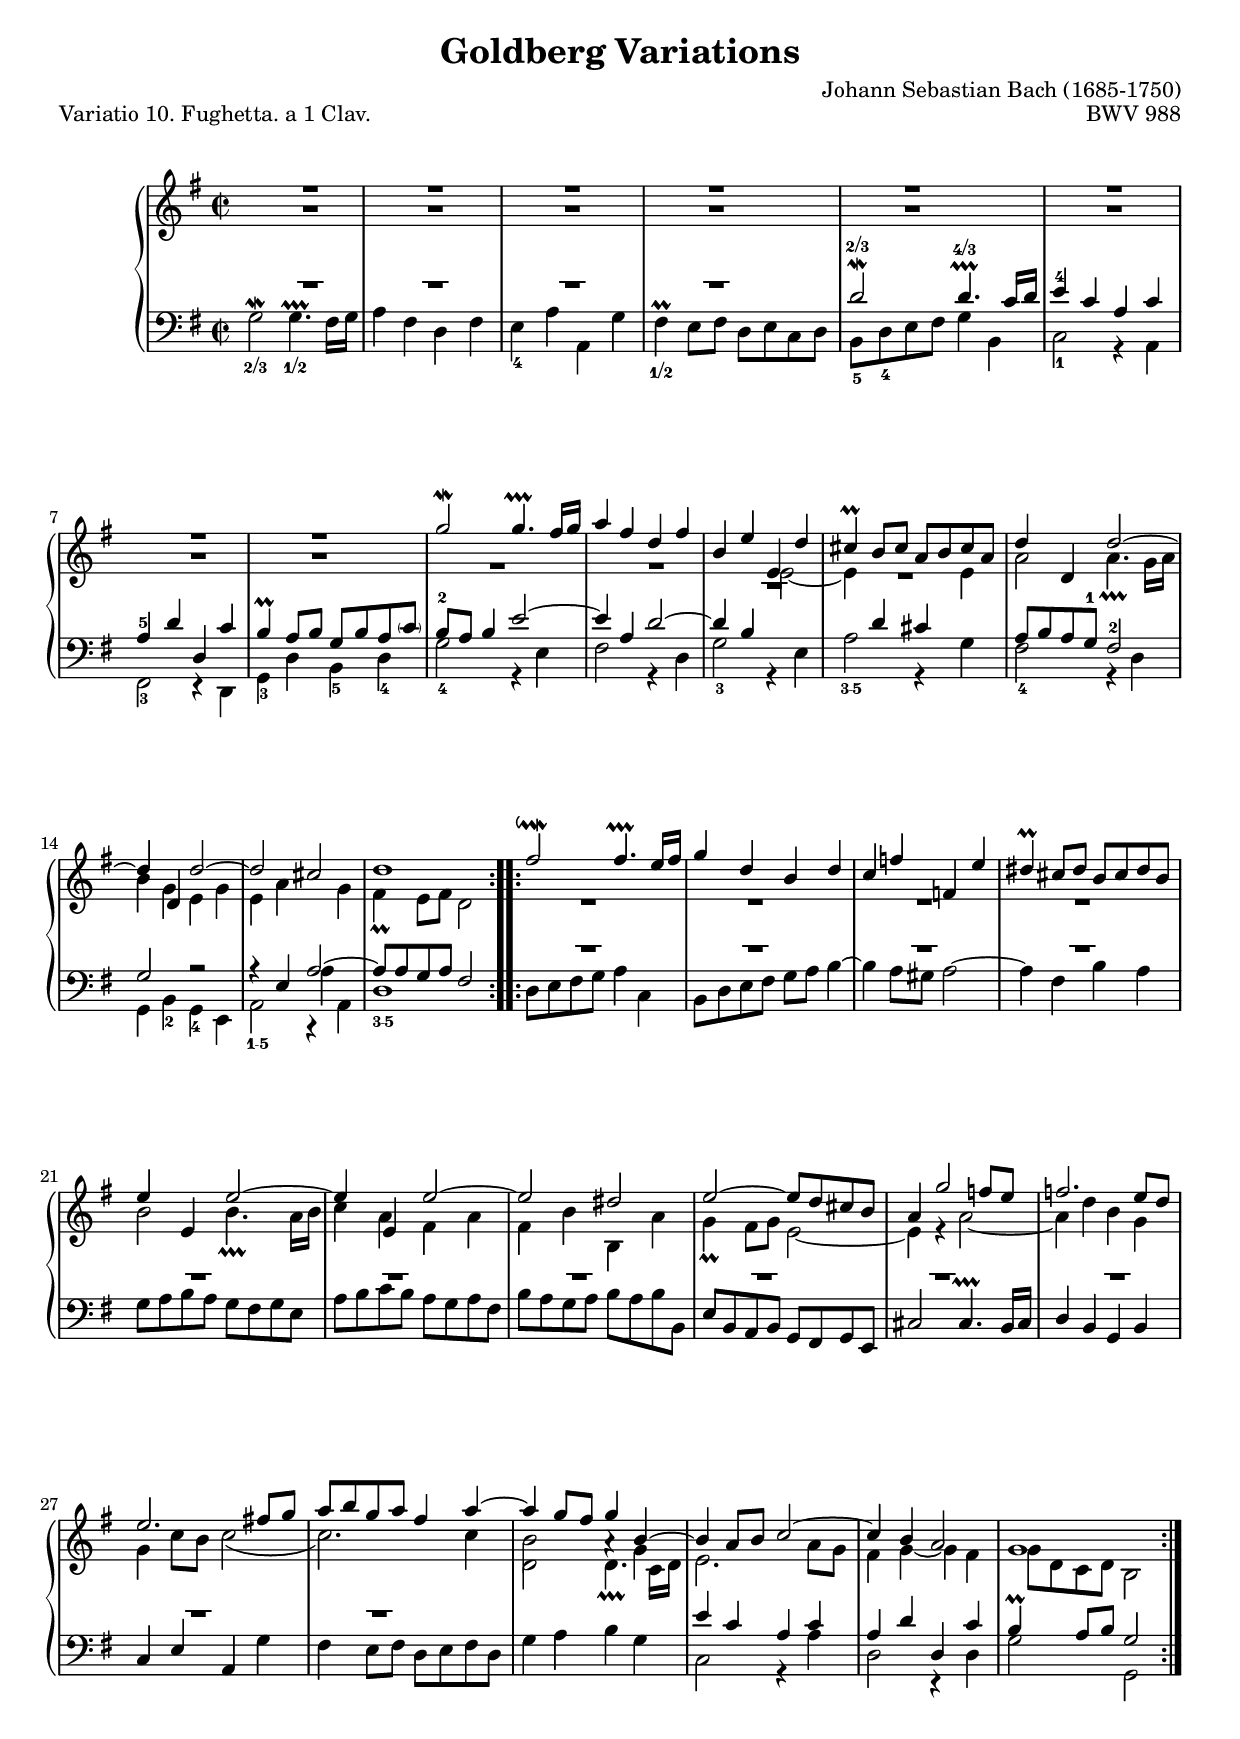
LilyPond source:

\version "2.16.1"

\paper {
    %markup-system-spacing #'basic-distance = #12
    %system-system-spacing #'basic-distance = #22
    ragged-bottom = ##f
    	ragged-last-bottom = ##f
}

% #(set-default-paper-size "letter")

#(set-global-staff-size 19)

\header {
        title = "Goldberg Variations"
        piece = "Variatio 10. Fughetta. a 1 Clav."
        composer = "Johann Sebastian Bach (1685-1750)"
        opus = "BWV 988"

	
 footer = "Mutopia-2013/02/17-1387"
 %tagline = \markup { \override #'(box-padding . 1.0) \override #'(baseline-skip . 2.7) \box \center-column { \small \line { Sheet music from \with-url #"http://www.MutopiaProject.org" \line { \concat { \teeny www. \normalsize MutopiaProject \teeny .org } \hspace #0.5 } • \hspace #0.5 \italic Free to download, with the \italic freedom to distribute, modify and perform. } \line { \small \line { Typeset using \with-url #"http://www.LilyPond.org" \line { \concat { \teeny www. \normalsize LilyPond \teeny .org }} by \concat { \maintainer . } \hspace #0.5 Copyright © 2013. \hspace #0.5 Reference: \footer } } \line { \teeny \line { Licensed under the Creative Commons Attribution-ShareAlike 3.0 (Unported) License, for details \concat { see: \hspace #0.3 \with-url #"http://creativecommons.org/licenses/by-sa/3.0" http://creativecommons.org/licenses/by-sa/3.0 } } } } }
}
clairnote-type = dn
%\include "include/clairnote.ly"
% Macros %%%%%%%%%%%%%%%%%%%%%%%%%%%%%%%%%%%%%%%%%%%%%%%%%%%%
%
 staffUpper = {\change Staff = upper \stemDown}
 staffLower = {\change Staff = lower \stemUp}

indentRests = \override Voice.Rest.extra-offset = #'(5.5 . 0.0 )
noIndentRests = \revert Voice.Rest.extra-offset
ignoreClashNote = \once \override NoteColumn.ignore-collision = ##t

 nb = \noBreak

%%%%%%%%%%%%%%%%%%%%%%%%%%%%%%%%%%%%%%%%%%%%%%%%%%%%%%%%%%

global = { \key g \major   \time 2/2 }

sopranoOne =   \relative c'' {
    \repeat volta 2 { %begin repeated section
    \stemUp
    \indentRests
        d1\rest | % 1
        d1\rest | % 2
        d1\rest | % 3
        d1\rest | % 4
        d1\rest | % 5
        d1\rest | % 6
        d1\rest | % 7
        d1\rest | % 8
     \noIndentRests
        g2 ^\mordent g4. ^\prallprall fis16 [ g ] | % 9
        a4 fis d fis | % 10
        b,4 e e, d' | % 11
        cis4 ^\prall b8 [ cis ] a [ b cis a ]| % 12
        d4 d, d'2 ~ | % 13
        d4 d, d'2 ~| % 14
        d2 cis | % 15
        d1 | % 16
	
    } %end of repeated section
  
    \repeat volta 2 { %begin repeated section
        fis2 ^\downmordent fis4. ^\prallprall e16 [ fis ] | % 17
        g4 d b d | % 18
        c4 f f, e' | % 19
        dis4 ^\prall cis8 [ dis ] b [ cis dis b ] | % 20
        e4 e, e'2 ~ | % 21
        e4 e, e'2 ~ | % 22
        e2 dis | % 23
        e2 ~ e8 [ d cis b ] | % 24
        a4 g'2 f8 [ e ] | % 25
        f2. e8 [ d ]|  % 26
        e2. fis!8 [ g ] | % 27
        a8 [ b g a ] fis4 a ~ | % 28
        a4 g8 [ fis ] g4 b, ~ | % 29
        b4 a8 [ b ] c2 ~ | % 30
        c4 b a2 | % 31
        g1  % 32
    } %end repeated section
}

sopranoTwo =   \relative c'' {
    \repeat volta 2 { %begin repeated section
    \stemDown
    \indentRests
        g1\rest | % 1
        g1\rest | % 2
        g1\rest | % 3
        g1\rest | % 4
        g1\rest | % 5
        g1\rest | % 6
        g1\rest | % 7
        g1\rest | % 8
        e1\rest | % 9
        e1\rest | % 10
        a,1\rest | % 11
        c1\rest | % 12
     \noIndentRests
        a'2 a4. _\prallprall g16 [ a ] | % 13
        b4 g e g | % 14
        e4 a \staffLower \stemDown a, \staffUpper g' | % 15
        fis4 _\prall e8 [ fis ] d2 | % 16
	
    } %end of repeated section
  
    \repeat volta 2 { %begin repeated section
    	\indentRests
        r1 | % 17
        r1 | % 18
        r1 | % 19
        r1 | % 20
        \noIndentRests
        b'2 b4. _\prallprall a16 [ b ]| % 21
        c4 a fis a | % 22
        fis4 b b, a'| % 23
        g4_\prall fis8 [ g ] e2 ~| % 24
        e4 r4 a2 ~| % 25
        a4 d b g | % 26
        g4 c8 [ b ] c2 (| % 27
        c2. ) c4| % 28
        \ignoreClashNote b2 a4\rest g4| % 29
        <e>2. a8 [ g ] | % 30
        fis4 g ~ g fis | % 31
        g8 [ d c d ] b2| % 32
    } %end repeated section
}
systemBreaks = {
	s1 \repeat unfold 5 {\nb s1}  %System1
	s1 \repeat unfold 6 {\nb s1}  %System2
	s1 \repeat unfold 6 {\nb s1}  %System3
	s1 \repeat unfold 5 {\nb s1}  %System4
	s1 \repeat unfold 5 {\nb s1}  %System5
}

soprano = << \sopranoOne \\ \sopranoTwo \\ \systemBreaks >>



  

%%
%% Bass Clef
%%     
lhMark = \markup { 
  \path #0.1 #'((moveto -1 0)(rlineto 0 1.5)(rlineto 0.5 0))
}
rhMark = \markup { 
  \path #0.1 #'((moveto -1 0)(rlineto 0 -1.5)(rlineto 0.5 0))
}
         

bassOne =   \relative d' {
    \repeat volta 2 { %begin repeated section
    \stemUp \clef "bass"
    \indentRests
        e1\rest | % 1
        e1\rest | % 2
        e1\rest | % 3
        e1\rest | % 4
     \noIndentRests
	\rhMark d2 \finger "2/3" \mordent d4. \finger "4/3" \prallprall c16 [ d ] | % 5
        e4-4 c a c | % 6
        a4-5 

        d 

            d, c' | % 7
        b4 ^\prall a8 [ b ] g [ b a   \parenthesize c  ] | % 8
        b8-2 [ a ] b4 e2 ~ | % 9
        e4 a, d2 ~ | % 10
        d4 b \staffUpper e2_~ | % 11
        e4 \staffLower d cis \staffUpper e | % 12
        \staffLower a,8 [ b a g-1 ] fis2-2 | % 13
        g2 r2 | % 14
        r4 e4 \stemUp a2 ~ | % 15
        a8 [ a g a ] fis2 | % 16	
    } %end of repeated section
  
    \repeat volta 2 { %begin repeated section
        \indentRests
    	d'1\rest | % 17
        d1\rest | % 18
        d1\rest | % 19
        d1\rest | % 20
        d1\rest | % 21
        d1\rest | % 22
        d1\rest | % 23
        d1\rest | % 24
        \override Voice.Rest.extra-offset = #'(2.8 . 0.0 )
        d1\rest | % 25
        \indentRests
        d1\rest | % 26
        d1\rest | % 27
        d1\rest | % 28
        \noIndentRests \staffUpper
        d2 d4. _\prallprall c16 [ d ] | % 29
        \staffLower <e>4 c a c | % 30
        a4 d d, c' | % 31
        b4 ^\prall a8 [ b ] g2 | % 32 
    } %end repeated section
}

bassTwo =   \relative c'' {
    \repeat volta 2 { %begin repeated section
    \stemDown
        g,2^\mordent\finger "2/3" {g4. ^\prallprall\finger "1/2"} fis16 [ g ] | % 1
        a4 fis4 d fis | % 2
        e4-4 a a, g' | % 3
        fis4 ^\prall\finger "1/2" e8 [ fis ] d [ e c d ] | % 4
        b8-5 [ d-4 e fis ] g4 b, | % 5
        c2-1 r4 a4 | % 6
        fis2-3 r4 d4 | % 7
        g4-3 d' b-5 d-4 | % 8
        g2-4 r4 e4 | % 9
        fis2 r4 d4 | % 10
        g2-3 r4 e4 | % 11
        {a2 \finger "3-5"} r4 g4 | % 12
        fis2-4 r4 d4 | % 13
        g,4 b-2 g-4 e | % 14
        a2 \finger "1-5" r4 a4 | % 15
        d1 \finger "3-5"	| % 16
    } %end of repeated section
  
    \repeat volta 2 { %begin repeated section
        d8 [ e fis g ] a4 c, | % 17
        b8 [ d e fis ] g [ a ] b4 ^~ | % 18
        b4 a8 [ gis8 ] a2 ^~ | % 19
        a4 fis b a | % 20
        g8 [ a b a ] g [ fis g e ] | % 21
        a8 [ b c b ] a [ g a fis ] | % 22
        b8 [ a g a ] b [ a b b, ] | % 23
        e8 ^[ b a b ] g ^[ fis g e ] | % 24
        \stemUp cis'2 cis4.^\prallprall b16 [ cis ] | % 25
        d4 b g b | % 26
        c4 e a, \stemDown g' | % 27
        fis4 e8 [ fis ] d [ e fis d ] | % 28
        g4 a b g | % 29
        c,2 r4 a'4 | % 30
        d,2 r4 d4 | % 31
        g2 g, | % 32
    } %end repeated section
}


bass = << \bassOne \\ \bassTwo>>


%% Merge score - Piano staff

\score {
    \context PianoStaff <<
        \set PianoStaff.midiInstrument = "harpsichord"
        \context Staff = "upper" { \clef "treble" \global \soprano  }
        \context Staff = "lower"  { \clef "bass" \global \bass }
    >>
    \layout{ }
    \midi { }
}
